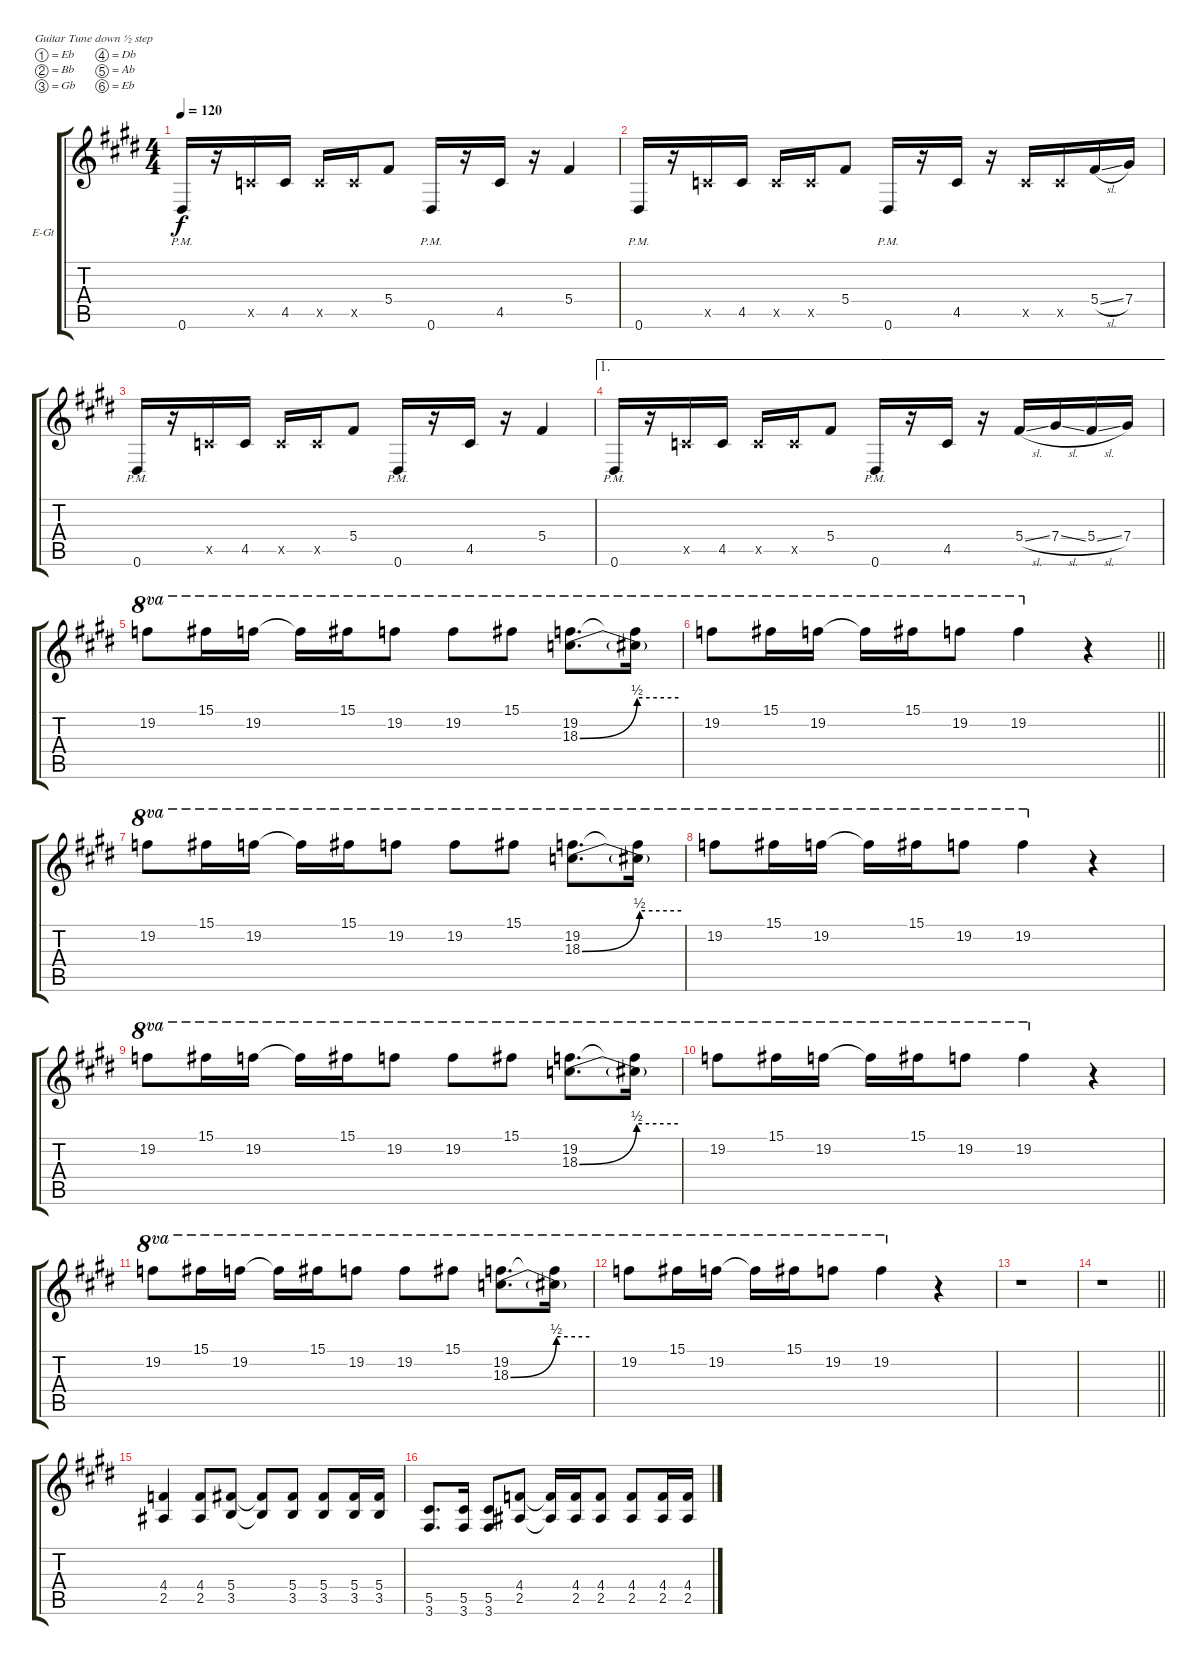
\bracketExtendMode groupsimilarinstruments
\firstSystemTrackNameOrientation horizontal
\otherSystemsTrackNameOrientation horizontal
\track ("Untitled" "E-Gt") {instrument overdrivenguitar}
\staff {score tabs}
\tuning (Eb4 Bb3 Gb3 Db3 Ab2 Eb2)
\ts (4 4)
\tempo 120
\clef g2
\ks c#minor
0.6{pm}.16{dy f} r.16 4.5{x}.16 4.5.16 4.5{x}.16 4.5{x}.16 5.4.8 0.6{pm}.16 r.16 4.5.16 r.16 5.4.4 |
0.6{pm}.16 r.16 4.5{x}.16 4.5.16 4.5{x}.16 4.5{x}.16 5.4.8 0.6{pm}.16 r.16 4.5.16 r.16 4.5{x}.16 4.5{x}.16 5.4{sl}.16 7.4.16 |
0.6{pm}.16 r.16 4.5{x}.16 4.5.16 4.5{x}.16 4.5{x}.16 5.4.8 0.6{pm}.16 r.16 4.5.16 r.16 5.4.4 |
\ae 1
0.6{pm}.16 r.16 4.5{x}.16 4.5.16 4.5{x}.16 4.5{x}.16 5.4.8 0.6{pm}.16 r.16 4.5.16 r.16 5.4{sl}.16 7.4{sl}.16 5.4{sl}.16 7.4.16 |
19.2.8{ot 8va} 15.1.16{ot 8va} 19.2.16{ot 8va} 19.2{t}.16{ot 8va} 15.1.16{ot 8va} 19.2.8{ot 8va} 19.2.8{ot 8va} 15.1.8{ot 8va} (19.2 18.3{be (bend 0 0 60 2)}).8{d ot 8va} (19.2{t} 18.3{be (hold 0 2 60 2) t}).16{ot 8va} |
\barLineRight lightlight
19.2.8{ot 8va} 15.1.16{ot 8va} 19.2.16{ot 8va} 19.2{t}.16{ot 8va} 15.1.16{ot 8va} 19.2.8{ot 8va} 19.2.4{ot 8va} r.4 |
\section ("" " ")
19.2.8{ot 8va} 15.1.16{ot 8va} 19.2.16{ot 8va} 19.2{t}.16{ot 8va} 15.1.16{ot 8va} 19.2.8{ot 8va} 19.2.8{ot 8va} 15.1.8{ot 8va} (19.2 18.3{be (bend 0 0 60 2)}).8{d ot 8va} (19.2{t} 18.3{be (hold 0 2 60 2) t}).16{ot 8va} |
19.2.8{ot 8va} 15.1.16{ot 8va} 19.2.16{ot 8va} 19.2{t}.16{ot 8va} 15.1.16{ot 8va} 19.2.8{ot 8va} 19.2.4{ot 8va} r.4 |
19.2.8{ot 8va} 15.1.16{ot 8va} 19.2.16{ot 8va} 19.2{t}.16{ot 8va} 15.1.16{ot 8va} 19.2.8{ot 8va} 19.2.8{ot 8va} 15.1.8{ot 8va} (19.2 18.3{be (bend 0 0 60 2)}).8{d ot 8va} (19.2{t} 18.3{be (hold 0 2 60 2) t}).16{ot 8va} |
19.2.8{ot 8va} 15.1.16{ot 8va} 19.2.16{ot 8va} 19.2{t}.16{ot 8va} 15.1.16{ot 8va} 19.2.8{ot 8va} 19.2.4{ot 8va} r.4 |
19.2.8{ot 8va} 15.1.16{ot 8va} 19.2.16{ot 8va} 19.2{t}.16{ot 8va} 15.1.16{ot 8va} 19.2.8{ot 8va} 19.2.8{ot 8va} 15.1.8{ot 8va} (19.2 18.3{be (bend 0 0 60 2)}).8{d ot 8va} (19.2{t} 18.3{be (hold 0 2 60 2) t}).16{ot 8va} |
19.2.8{ot 8va} 15.1.16{ot 8va} 19.2.16{ot 8va} 19.2{t}.16{ot 8va} 15.1.16{ot 8va} 19.2.8{ot 8va} 19.2.4{ot 8va} r.4 |
r.1 |
\barLineRight lightlight
r.1 |
(4.4 2.5).4 (4.4 2.5).8 (5.4 3.5).8 (5.4{t} 3.5{t}).8 (5.4 3.5).8 (5.4 3.5).8 (5.4 3.5).16 (5.4 3.5).16 |
(5.5 3.6).8{d} (5.5 3.6).16 (5.5 3.6).8 (4.4 2.5).8 (4.4{t} 2.5{t}).16 (4.4 2.5).16 (4.4 2.5).8 (4.4 2.5).8 (4.4 2.5).16 (4.4 2.5).16
